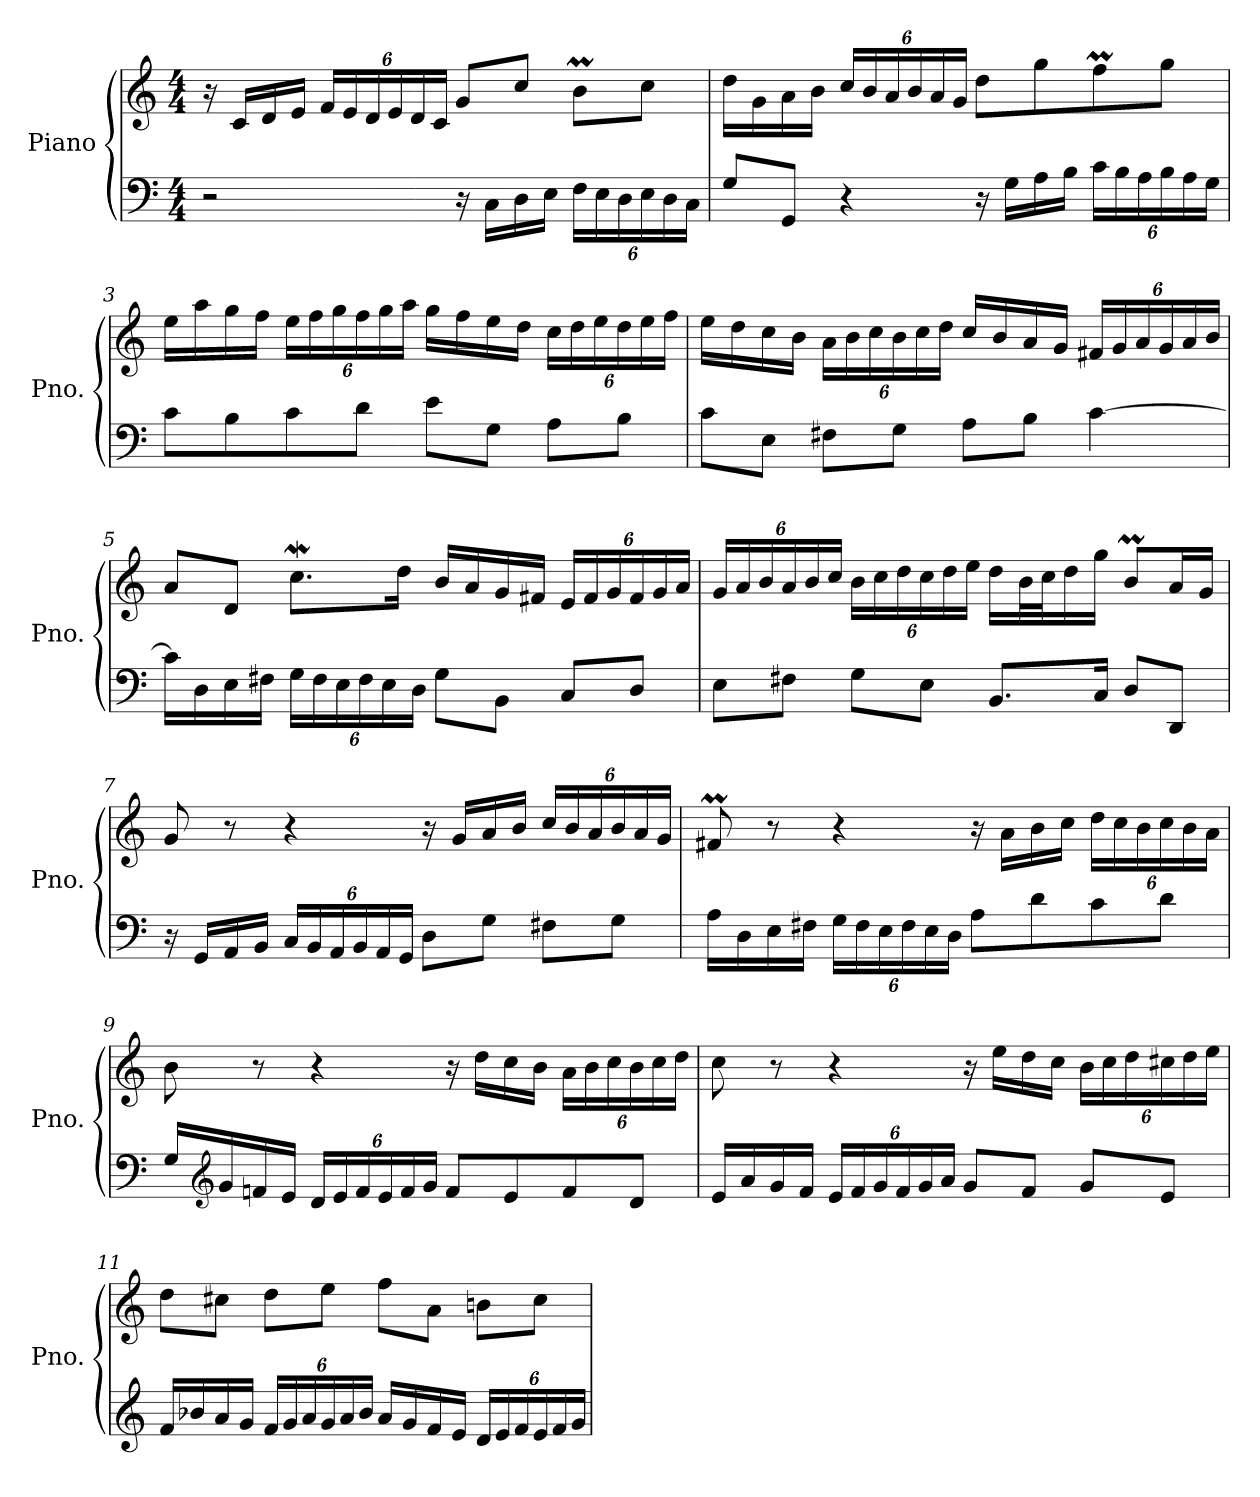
**kern	**kern
*part1	*part1
*staff2	*staff1
*I"Piano	*
*I'Pno.	*
*clefF4	*clefG2
*k[]	*k[]
*M4/4	*M4/4
=1	=1
2r	16r
.	16c/LL
.	16d/
.	16e/JJ
*	*Xbrackettup
.	24f/LL
.	24e/
.	24d/
.	24e/
.	24d/
.	24c/JJ
16r	8g/L
16C\LL	.
16D\	8cc/J
16E\JJ	.
*Xbrackettup	*
24F\LL	8bm\L
24E\	.
24D\	.
24E\	8cc\J
24D\	.
24C\JJ	.
=2	=2
8G/L	16dd\LL
.	16g\
8GG/J	16a\
.	16b\JJ
4r	24cc/LL
.	24b/
.	24a/
.	24b/
.	24a/
.	24g/JJ
16r	8dd\L
16G\LL	.
16A\	8gg\
16B\JJ	.
24c\LL	8ffM\
24B\	.
24A\	.
24B\	8gg\J
24A\	.
24G\JJ	.
!!LO:LB:g=z
=3	=3
8c\L	16ee\LL
.	16aa\
8B\	16gg\
.	16ff\JJ
8c\	24ee\LL
.	24ff\
.	24gg\
8d\J	24ff\
.	24gg\
.	24aa\JJ
8e\L	16gg\LL
.	16ff\
8G\J	16ee\
.	16dd\JJ
8A\L	24cc\LL
.	24dd\
.	24ee\
8B\J	24dd\
.	24ee\
.	24ff\JJ
=4	=4
8c\L	16ee\LL
.	16dd\
8E\J	16cc\
.	16b\JJ
8F#X\L	24a\LL
.	24b\
.	24cc\
8G\J	24b\
.	24cc\
.	24dd\JJ
8A\L	16cc/LL
.	16b/
8B\J	16a/
.	16g/JJ
[4c\	24f#X/LL
.	24g/
.	24a/
.	24g/
.	24a/
.	24b/JJ
!!LO:LB:g=z
=5	=5
16c\LL]	8a/L
16D\	.
16E\	8d/J
16F#X\JJ	.
24G\LL	8.ccw\L
24F#\	.
24E\	.
24F#\	.
24E\	.
.	16dd\Jk
24D\JJ	.
8G\L	16b/LL
.	16a/
8BB\J	16g/
.	16f#X/JJ
8C/L	24e/LL
.	24f#/
.	24g/
8D/J	24f#/
.	24g/
.	24a/JJ
=6	=6
8E\L	24g/LL
.	24a/
.	24b/
8F#X\J	24a/
.	24b/
.	24cc/JJ
8G\L	24b\LL
.	24cc\
.	24dd\
8E\J	24cc\
.	24dd\
.	24ee\JJ
8.BB/L	16dd\LL
.	32b\L
.	32cc\J
.	16dd\
16C/Jk	16gg\JJ
8D/L	8bm/L
8DD/J	16a/L
.	16g/JJ
!!LO:LB:g=z
=7	=7
16r	8g/
16GG/LL	.
16AA/	8r
16BB/JJ	.
24C/LL	4r
24BB/	.
24AA/	.
24BB/	.
24AA/	.
24GG/JJ	.
8D\L	16r
.	16g/LL
8G\J	16a/
.	16b/JJ
8F#X\L	24cc/LL
.	24b/
.	24a/
8G\J	24b/
.	24a/
.	24g/JJ
=8	=8
16A\LL	8f#Xm/
16D\	.
16E\	8r
16F#X\JJ	.
24G\LL	4r
24F#\	.
24E\	.
24F#\	.
24E\	.
24D\JJ	.
8A\L	16r
.	16a\LL
8d\	16b\
.	16cc\JJ
8c\	24dd\LL
.	24cc\
.	24b\
8d\J	24cc\
.	24b\
.	24a\JJ
!!LO:LB:g=z
=9	=9
16G/LL	8b\
*clefG2	*
16g/	.
16fn/	8r
16e/JJ	.
24d/LL	4r
24e/	.
24f/	.
24e/	.
24f/	.
24g/JJ	.
8f/L	16r
.	16dd\LL
8e/	16cc\
.	16b\JJ
8f/	24a\LL
.	24b\
.	24cc\
8d/J	24b\
.	24cc\
.	24dd\JJ
=10	=10
16e/LL	8cc\
16a/	.
16g/	8r
16f/JJ	.
24e/LL	4r
24f/	.
24g/	.
24f/	.
24g/	.
24a/JJ	.
8g/L	16r
.	16ee\LL
8f/J	16dd\
.	16cc\JJ
8g/L	24b\LL
.	24cc\
.	24dd\
8e/J	24cc#X\
.	24dd\
.	24ee\JJ
!!LO:PB:g=z
=11	=11
16f/LL	8dd\L
16b-X/	.
16a/	8cc#X\J
16g/JJ	.
24f/LL	8dd\L
24g/	.
24a/	.
24g/	8ee\J
24a/	.
24b-/JJ	.
16a/LL	8ff\L
16g/	.
16f/	8a\J
16e/JJ	.
24d/LL	8bn\L
24e/	.
24f/	.
24e/	8cc#\J
24f/	.
24g/JJ	.
=	=
*-	*-
